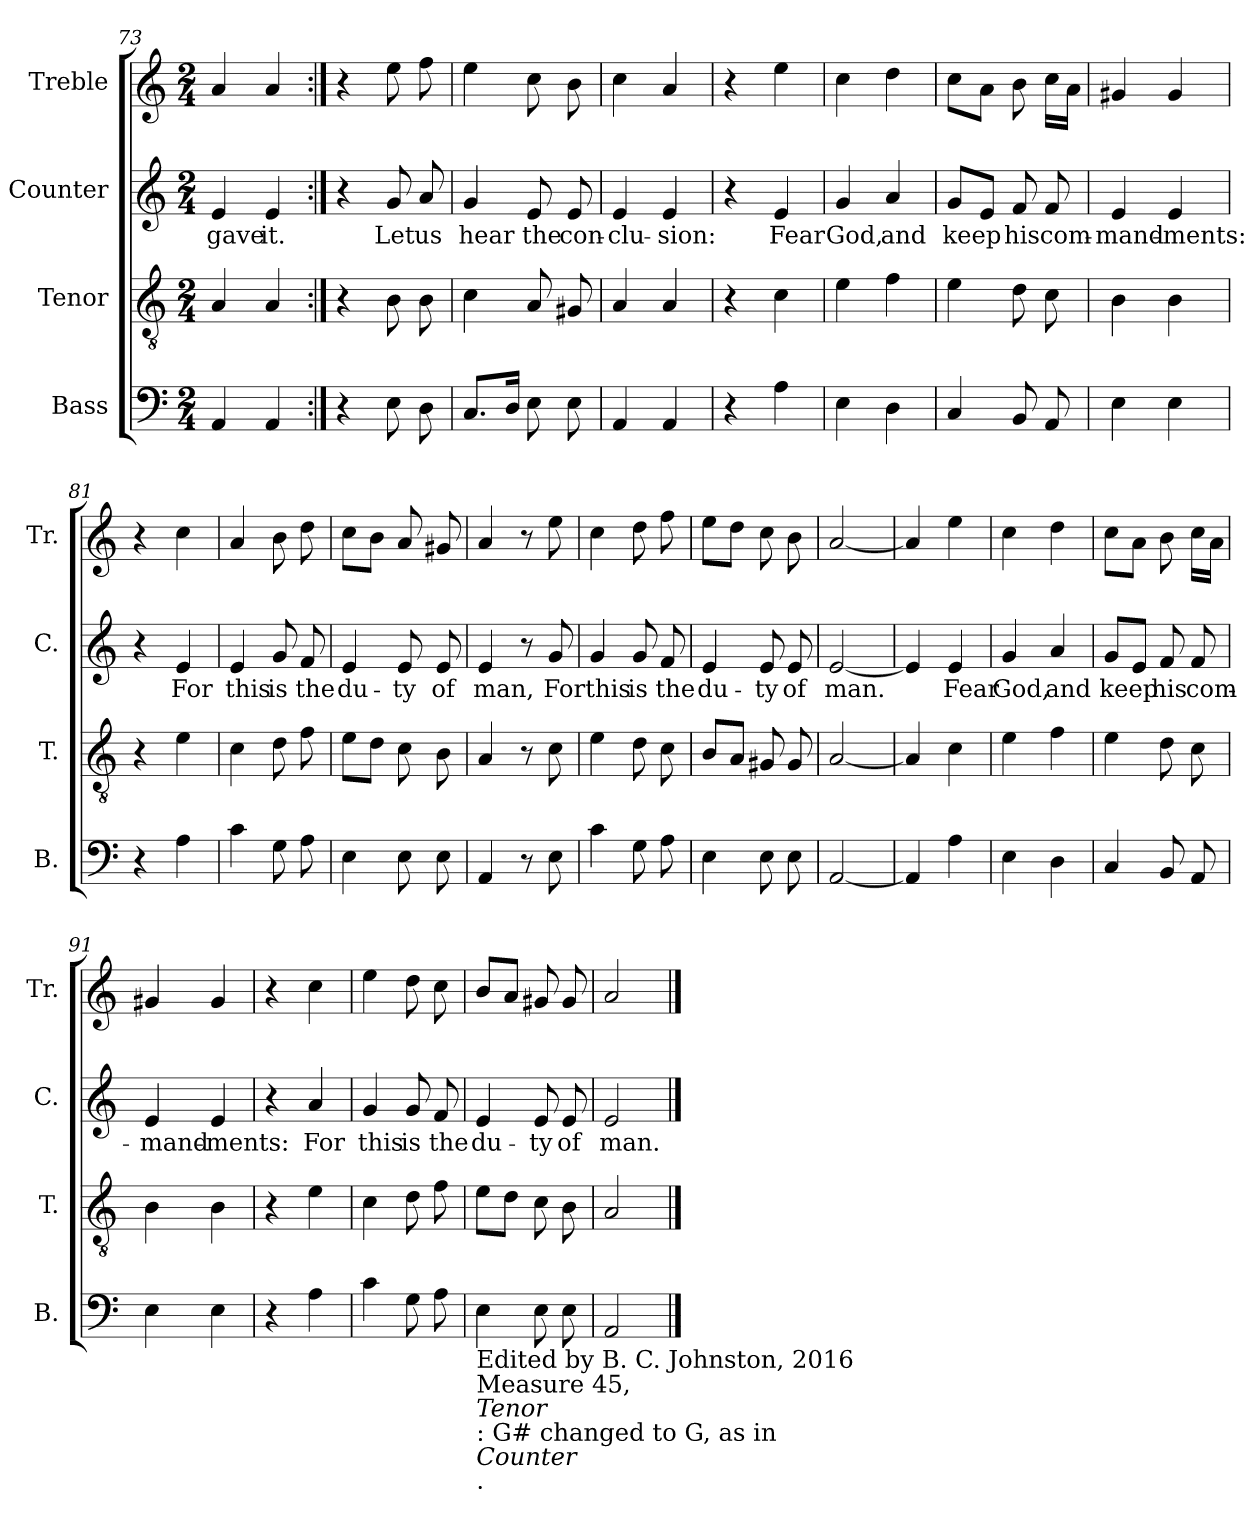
**kern	**kern	**kern	**text	**kern
*part4	*part3	*part2	*part2	*part1
*staff4	*staff3	*staff2	*staff2	*staff1
*I"Bass	*I"Tenor	*I"Counter	*	*I"Treble
*I'B.	*I'T.	*I'C.	*	*I'Tr.
!!LO:LB:g=z
*clefF4	*clefGv2	*clefG2	*	*clefG2
*k[]	*k[]	*k[]	*	*k[]
*M2/4	*M2/4	*M2/4	*	*M2/4
=73	=73	=73	=73	=73
4AA/	4A/	4e/	gave	4a/
4AA/	4A/	4e/	it.	4a/
=74:|!	=74:|!	=74:|!	=74:|!	=74:|!
4r	4r	4r	.	4r
8E\	8B\	8g/	Let	8ee\
8D\	8B\	8a/	us	8ff\
=75	=75	=75	=75	=75
8.C/L	4c\	4g/	hear	4ee\
16D/Jk	.	.	.	.
8E\	8A/	8e/	the	8cc\
8E\	8G#X/	8e/	con-	8b\
=76	=76	=76	=76	=76
4AA/	4A/	4e/	-clu-	4cc\
4AA/	4A/	4e/	-sion:	4a/
=77	=77	=77	=77	=77
4r	4r	4r	.	4r
4A\	4c\	4e/	Fear	4ee\
=78	=78	=78	=78	=78
4E\	4e\	4g/	God,	4cc\
4D\	4f\	4a/	and	4dd\
=79	=79	=79	=79	=79
4C/	4e\	8g/L	keep	8cc\L
.	.	8e/J	.	8a\J
8BB/	8d\	8f/	his	8b\
8AA/	8c\	8f/	com-	16cc\LL
.	.	.	.	16a\JJ
=80	=80	=80	=80	=80
4E\	4B\	4e/	-mand-	4g#X/
4E\	4B\	4e/	-ments:	4g#/
!!LO:LB:g=z
=81	=81	=81	=81	=81
4r	4r	4r	.	4r
4A\	4e\	4e/	For	4cc\
=82	=82	=82	=82	=82
4c\	4c\	4e/	this	4a/
8G\	8d\	8g/	is	8b\
8A\	8f\	8f/	the	8dd\
=83	=83	=83	=83	=83
4E\	8e\L	4e/	du-	8cc\L
.	8d\J	.	.	8b\J
8E\	8c\	8e/	-ty	8a/
8E\	8B\	8e/	of	8g#X/
=84	=84	=84	=84	=84
4AA/	4A/	4e/	man,	4a/
8r	8r	8r	.	8r
8E\	8c\	8g/	For	8ee\
=85	=85	=85	=85	=85
4c\	4e\	4g/	this	4cc\
8G\	8d\	8g/	is	8dd\
8A\	8c\	8f/	the	8ff\
=86	=86	=86	=86	=86
4E\	8B/L	4e/	du-	8ee\L
.	8A/J	.	.	8dd\J
8E\	8G#X/	8e/	-ty	8cc\
8E\	8G#/	8e/	of	8b\
=87	=87	=87	=87	=87
[2AA/	[2A/	[2e/	man.	[2a/
=88	=88	=88	=88	=88
4AA/]	4A/]	4e/]	.	4a/]
4A\	4c\	4e/	Fear	4ee\
=89	=89	=89	=89	=89
4E\	4e\	4g/	God,	4cc\
4D\	4f\	4a/	and	4dd\
!!LO:LB:g=z
=90	=90	=90	=90	=90
4C/	4e\	8g/L	keep	8cc\L
.	.	8e/J	.	8a\J
8BB/	8d\	8f/	his	8b\
8AA/	8c\	8f/	com-	16cc\LL
.	.	.	.	16a\JJ
=91	=91	=91	=91	=91
4E\	4B\	4e/	-mand-	4g#X/
4E\	4B\	4e/	-ments:	4g#/
=92	=92	=92	=92	=92
4r	4r	4r	.	4r
4A\	4e\	4a/	For	4cc\
=93	=93	=93	=93	=93
4c\	4c\	4g/	this	4ee\
8G\	8d\	8g/	is	8dd\
8A\	8f\	8f/	the	8cc\
=94	=94	=94	=94	=94
!LO:TX:b:t=Edited by B. C. Johnston, 2016	!	!	!	!
!LO:TX:b:t=Measure 45,	!	!	!	!
!LO:TX:b:i:t=Tenor	!	!	!	!
!LO:TX:b:t=&colon; G# changed to G, as in	!	!	!	!
!LO:TX:b:i:t=Counter	!	!	!	!
!LO:TX:b:t=.	!	!	!	!
4E\	8e\L	4e/	du-	8b/L
.	8d\J	.	.	8a/J
8E\	8c\	8e/	-ty	8g#X/
8E\	8B\	8e/	of	8g#/
=95	=95	=95	=95	=95
2AA/	2A/	2e/	man.	2a/
==	==	==	==	==
*-	*-	*-	*-	*-
